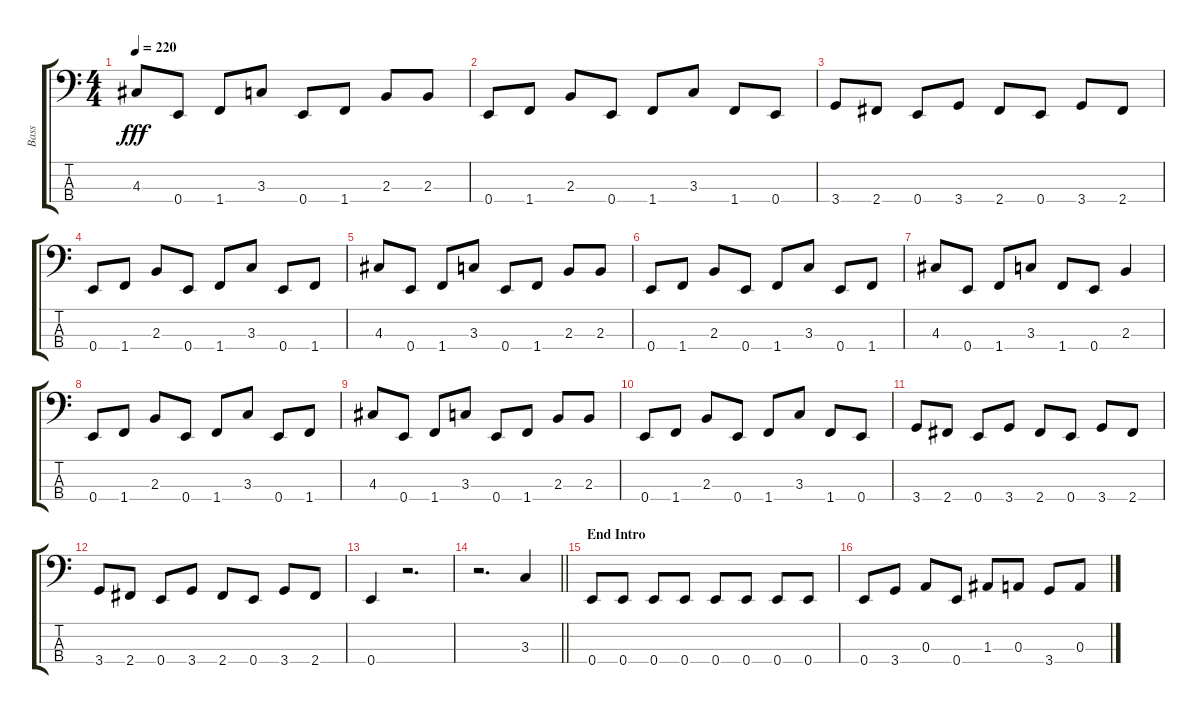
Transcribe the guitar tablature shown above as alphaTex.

\track ("Bass" "Bass") {instrument electricbassfinger}
\staff {score tabs}
\tuning (G2 D2 A1 E1) {hide}
\ts (4 4)
\tempo 220
\clef f4
\ks c
4.3.8{dy fff} 0.4.8 1.4.8 3.3.8 0.4.8 1.4.8 2.3.8 2.3.8 |
0.4.8 1.4.8 2.3.8 0.4.8 1.4.8 3.3.8 1.4.8 0.4.8 |
3.4.8 2.4.8 0.4.8 3.4.8 2.4.8 0.4.8 3.4.8 2.4.8 |
0.4.8 1.4.8 2.3.8 0.4.8 1.4.8 3.3.8 0.4.8 1.4.8 |
4.3.8 0.4.8 1.4.8 3.3.8 0.4.8 1.4.8 2.3.8 2.3.8 |
0.4.8 1.4.8 2.3.8 0.4.8 1.4.8 3.3.8 0.4.8 1.4.8 |
4.3.8 0.4.8 1.4.8 3.3.8 1.4.8 0.4.8 2.3.4 |
0.4.8 1.4.8 2.3.8 0.4.8 1.4.8 3.3.8 0.4.8 1.4.8 |
4.3.8 0.4.8 1.4.8 3.3.8 0.4.8 1.4.8 2.3.8 2.3.8 |
0.4.8 1.4.8 2.3.8 0.4.8 1.4.8 3.3.8 1.4.8 0.4.8 |
3.4.8 2.4.8 0.4.8 3.4.8 2.4.8 0.4.8 3.4.8 2.4.8 |
3.4.8 2.4.8 0.4.8 3.4.8 2.4.8 0.4.8 3.4.8 2.4.8 |
0.4.4 r.2{d} |
\barLineRight lightlight
r.2{d} 3.3.4 |
\section ("" "End Intro")
0.4.8 0.4.8 0.4.8 0.4.8 0.4.8 0.4.8 0.4.8 0.4.8 |
0.4.8 3.4.8 0.3.8 0.4.8 1.3.8 0.3.8 3.4.8 0.3.8
